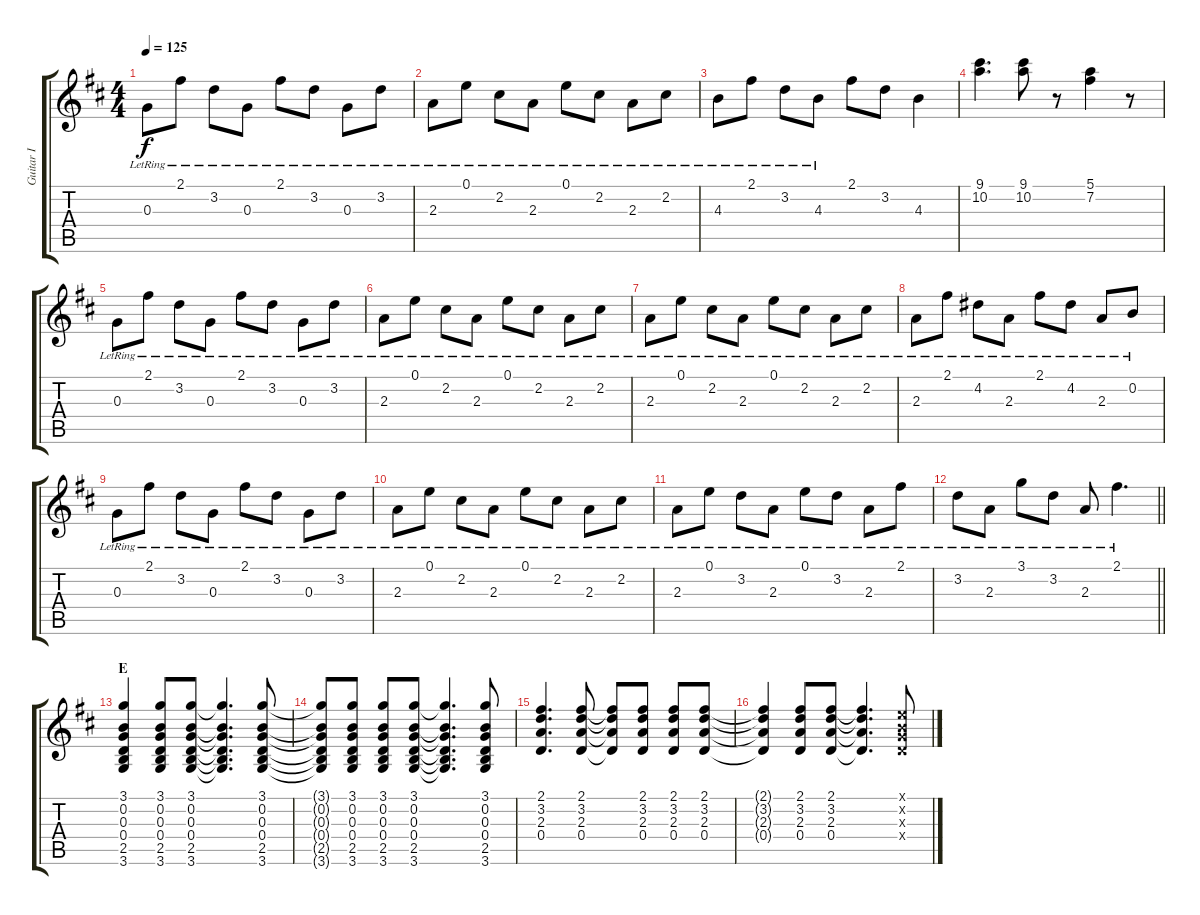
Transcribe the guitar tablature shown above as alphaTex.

\track ("Guitar I" "Guitar I") {instrument acousticguitarsteel}
\staff {score tabs}
\tuning (E4 B3 G3 D3 A2 E2) {hide}
\ts (4 4)
\tempo 125
\clef g2
\ks d
0.3{lr}.8{dy f} 2.1{lr}.8 3.2{lr}.8 0.3{lr}.8 2.1{lr}.8 3.2{lr}.8 0.3{lr}.8 3.2{lr}.8 |
2.3{lr}.8 0.1{lr}.8 2.2{lr}.8 2.3{lr}.8 0.1{lr}.8 2.2{lr}.8 2.3{lr}.8 2.2{lr}.8 |
4.3{lr}.8 2.1{lr}.8 3.2{lr}.8 4.3{lr}.8 2.1.8 3.2.8 4.3.4 |
(9.1 10.2).4{d} (9.1 10.2).8 r.8 (5.1 7.2).4 r.8 |
0.3{lr}.8 2.1{lr}.8 3.2{lr}.8 0.3{lr}.8 2.1{lr}.8 3.2{lr}.8 0.3{lr}.8 3.2{lr}.8 |
2.3{lr}.8 0.1{lr}.8 2.2{lr}.8 2.3{lr}.8 0.1{lr}.8 2.2{lr}.8 2.3{lr}.8 2.2{lr}.8 |
2.3{lr}.8 0.1{lr}.8 2.2{lr}.8 2.3{lr}.8 0.1{lr}.8 2.2{lr}.8 2.3{lr}.8 2.2{lr}.8 |
2.3{lr}.8 2.1{lr}.8 4.2{lr}.8 2.3{lr}.8 2.1{lr}.8 4.2{lr}.8 2.3{lr}.8 0.2{lr}.8 |
0.3{lr}.8 2.1{lr}.8 3.2{lr}.8 0.3{lr}.8 2.1{lr}.8 3.2{lr}.8 0.3{lr}.8 3.2{lr}.8 |
2.3{lr}.8 0.1{lr}.8 2.2{lr}.8 2.3{lr}.8 0.1{lr}.8 2.2{lr}.8 2.3{lr}.8 2.2{lr}.8 |
2.3{lr}.8 0.1{lr}.8 3.2{lr}.8 2.3{lr}.8 0.1{lr}.8 3.2{lr}.8 2.3{lr}.8 2.1{lr}.8 |
\barLineRight lightlight
3.2{lr}.8 2.3{lr}.8 3.1{lr}.8 3.2{lr}.8 2.3{lr}.8 2.1{lr}.4{d} |
\section ("" "E")
(3.1 0.2 0.3 0.4 2.5 3.6).4 (3.1 0.2 0.3 0.4 2.5 3.6).8 (3.1 0.2 0.3 0.4 2.5 3.6).8 (3.1{t} 0.2{t} 0.3{t} 0.4{t} 2.5{t} 3.6{t}).4{d} (3.1 0.2 0.3 0.4 2.5 3.6).8 |
(3.1{t} 0.2{t} 0.3{t} 0.4{t} 2.5{t} 3.6{t}).8 (3.1 0.2 0.3 0.4 2.5 3.6).8 (3.1 0.2 0.3 0.4 2.5 3.6).8 (3.1 0.2 0.3 0.4 2.5 3.6).8 (3.1{t} 0.2{t} 0.3{t} 0.4{t} 2.5{t} 3.6{t}).4{d} (3.1 0.2 0.3 0.4 2.5 3.6).8 |
(2.1 3.2 2.3 0.4).4{d} (2.1 3.2 2.3 0.4).8 (2.1{t} 3.2{t} 2.3{t} 0.4{t}).8 (2.1 3.2 2.3 0.4).8 (2.1 3.2 2.3 0.4).8 (2.1 3.2 2.3 0.4).8 |
(2.1{t} 3.2{t} 2.3{t} 0.4{t}).4 (2.1 3.2 2.3 0.4).8 (2.1 3.2 2.3 0.4).8 (2.1{t} 3.2{t} 2.3{t} 0.4{t}).4{d} (0.1{x} 0.2{x} 0.3{x} 0.4{x}).8
